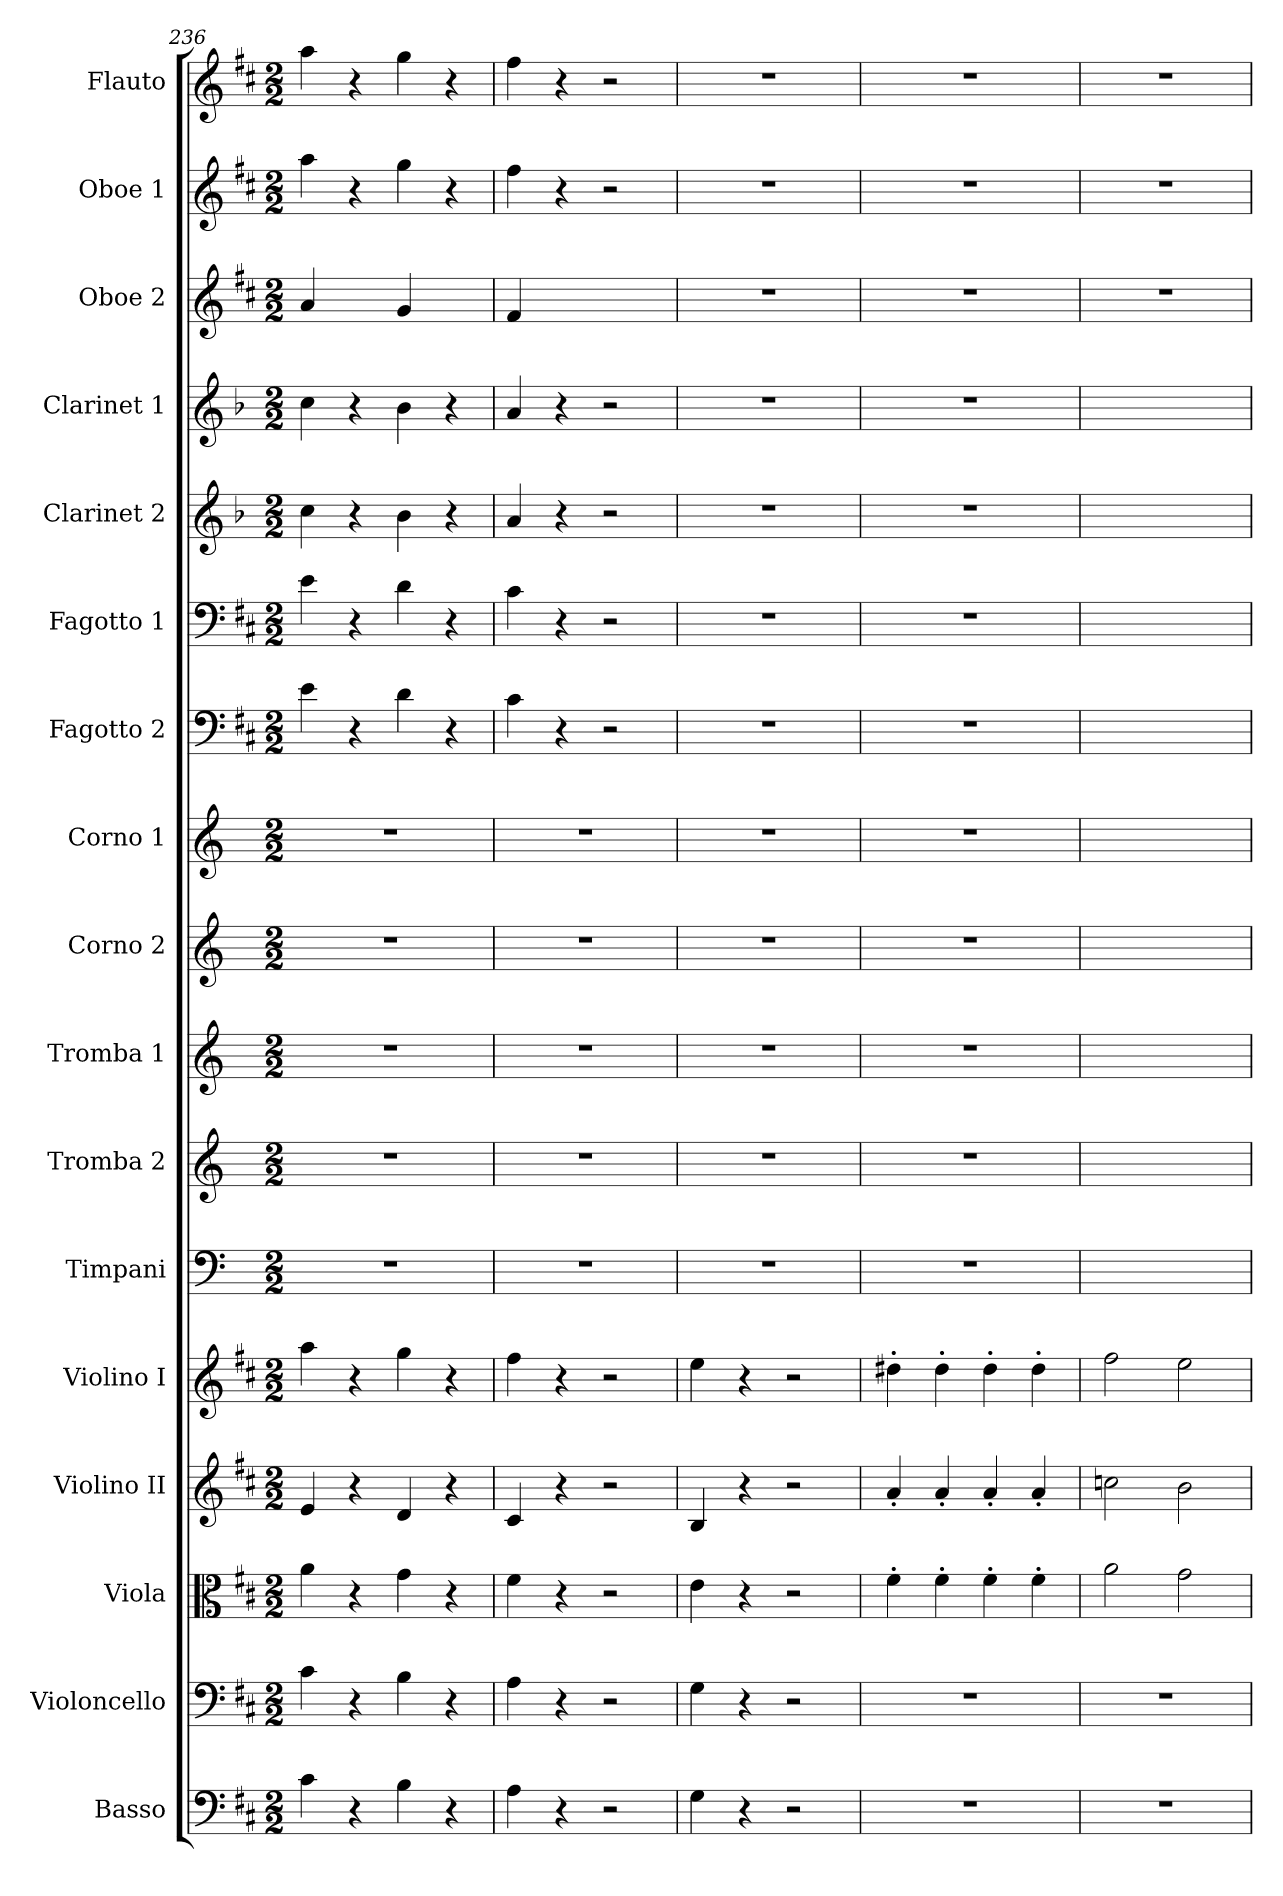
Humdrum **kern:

**kern	**kern	**kern	**kern	**kern	**kern	**kern	**kern	**kern	**kern	**kern	**kern	**kern	**kern	**kern	**kern	**kern
*part17	*part16	*part15	*part14	*part13	*part12	*part11	*part10	*part9	*part8	*part7	*part6	*part5	*part4	*part3	*part2	*part1
*staff17	*staff16	*staff15	*staff14	*staff13	*staff12	*staff11	*staff10	*staff9	*staff8	*staff7	*staff6	*staff5	*staff4	*staff3	*staff2	*staff1
*I"Basso	*I"Violoncello	*I"Viola	*I"Violino II	*I"Violino I	*I"Timpani	*I"Tromba 2	*I"Tromba 1	*I"Corno 2	*I"Corno 1	*I"Fagotto 2	*I"Fagotto 1	*I"Clarinet 2	*I"Clarinet 1	*I"Oboe 2	*I"Oboe 1	*I"Flauto
*	*I'Vc	*I'Vla	*I'Vln	*I'Vln	*	*	*	*	*	*	*	*I'Cl	*I'Cl	*I'Ob	*I'Ob	*I'Fl
*clefF4	*clefF4	*clefC3	*clefG2	*clefG2	*clefF4	*clefG2	*clefG2	*clefG2	*clefG2	*clefF4	*clefF4	*clefG2	*clefG2	*clefG2	*clefG2	*clefG2
*ITrd7c12	*	*	*	*	*	*ITrd-1c-2	*ITrd-1c-2	*ITrd6c10	*ITrd6c10	*	*	*ITrd2c3	*ITrd2c3	*	*	*
*k[f#c#]	*k[f#c#]	*k[f#c#]	*k[f#c#]	*k[f#c#]	*	*	*	*	*	*k[f#c#]	*k[f#c#]	*k[f#c#]	*k[f#c#]	*k[f#c#]	*k[f#c#]	*k[f#c#]
*M2/2	*M2/2	*M2/2	*M2/2	*M2/2	*M2/2	*M2/2	*M2/2	*M2/2	*M2/2	*M2/2	*M2/2	*M2/2	*M2/2	*M2/2	*M2/2	*M2/2
=236	=236	=236	=236	=236	=236	=236	=236	=236	=236	=236	=236	=236	=236	=236	=236	=236
4C#	4c#	4a	4e	4aa	1r	1r	1r	1r	1r	4e	4e	4a	4a	4a	4aa	4aa
4r	4r	4r	4r	4r	.	.	.	.	.	4r	4r	4r	4r	4ryy	4r	4r
4BB	4B	4g	4d	4gg	.	.	.	.	.	4d	4d	4g	4g	4g	4gg	4gg
4r	4r	4r	4r	4r	.	.	.	.	.	4r	4r	4r	4r	4ryy	4r	4r
=237	=237	=237	=237	=237	=237	=237	=237	=237	=237	=237	=237	=237	=237	=237	=237	=237
4AA	4A	4f#	4c#	4ff#	1r	1r	1r	1r	1r	4c#	4c#	4f#	4f#	4f#	4ff#	4ff#
4r	4r	4r	4r	4r	.	.	.	.	.	4r	4r	4r	4r	4ryy	4r	4r
2r	2r	2r	2r	2r	.	.	.	.	.	2r	2r	2r	2r	2ryy	2r	2r
=238	=238	=238	=238	=238	=238	=238	=238	=238	=238	=238	=238	=238	=238	=238	=238	=238
4GG	4G	4e	4B	4ee	1r	1r	1r	1r	1r	1r	1r	1r	1r	1r	1r	1r
4r	4r	4r	4r	4r	.	.	.	.	.	.	.	.	.	.	.	.
2r	2r	2r	2r	2r	.	.	.	.	.	.	.	.	.	.	.	.
=239	=239	=239	=239	=239	=239	=239	=239	=239	=239	=239	=239	=239	=239	=239	=239	=239
1r	1r	4f#'	4a'	4dd#X'	1r	1r	1r	1r	1r	1r	1r	1r	1r	1r	1r	1r
.	.	4f#'	4a'	4dd#'	.	.	.	.	.	.	.	.	.	.	.	.
.	.	4f#'	4a'	4dd#'	.	.	.	.	.	.	.	.	.	.	.	.
.	.	4f#'	4a'	4dd#'	.	.	.	.	.	.	.	.	.	.	.	.
=240	=240	=240	=240	=240	=240	=240	=240	=240	=240	=240	=240	=240	=240	=240	=240	=240
1r	1r	2a	2ccn	2ff#	1ryy	1ryy	1ryy	1ryy	1ryy	1ryy	1ryy	1ryy	1ryy	1r	1r	1r
.	.	2g	2b	2ee	.	.	.	.	.	.	.	.	.	.	.	.
=	=	=	=	=	=	=	=	=	=	=	=	=	=	=	=	=
*-	*-	*-	*-	*-	*-	*-	*-	*-	*-	*-	*-	*-	*-	*-	*-	*-
